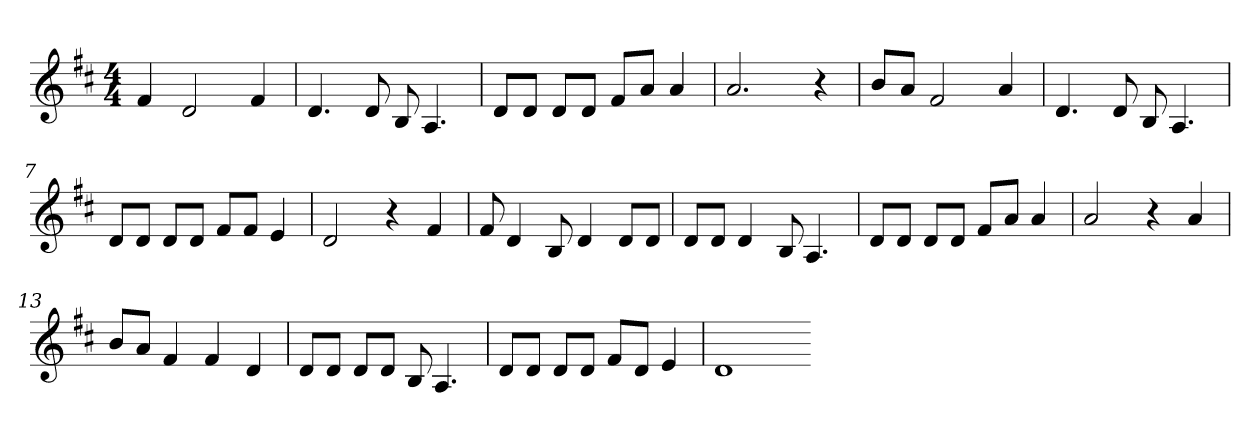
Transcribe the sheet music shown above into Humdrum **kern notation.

**kern
*part1
*staff1
*k[f#c#]
*D:
*M4/4
=1
4f#
2d
4f#
=2
4.d
8d
8B
4.A
=3
8dL
8dJ
8dL
8dJ
8f#L
8aJ
4a
=4
2.a
4r
=5
8bL
8aJ
2f#
4a
=6
4.d
8d
8B
4.A
=7
8dL
8dJ
8dL
8dJ
8f#L
8f#J
4e
=8
2d
4r
4f#
=9
8f#
4d
8B
4d
8dL
8dJ
=10
8dL
8dJ
4d
8B
4.A
=11
8dL
8dJ
8dL
8dJ
8f#L
8aJ
4a
=12
2a
4r
4a
=13
8bL
8aJ
4f#
4f#
4d
=14
8dL
8dJ
8dL
8dJ
8B
4.A
=15
8dL
8dJ
8dL
8dJ
8f#L
8dJ
4e
=16
1d
=-
*-
